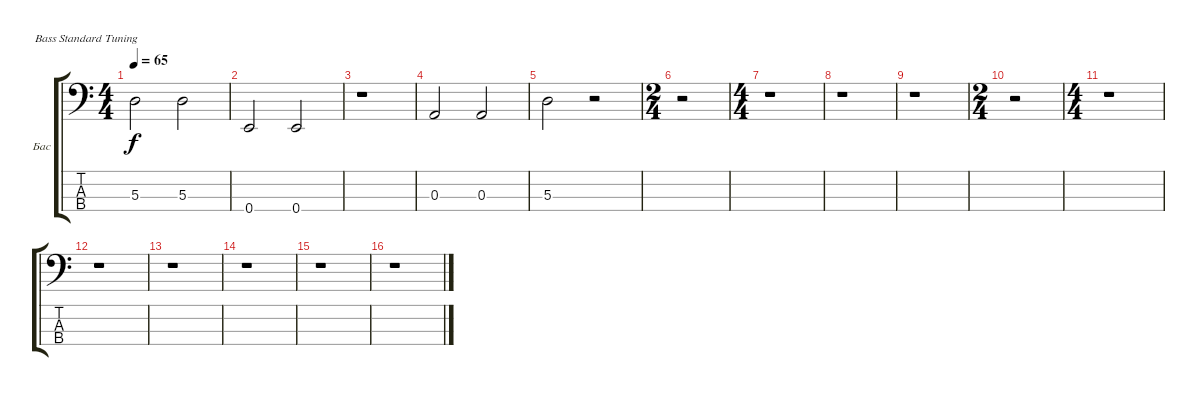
\bracketExtendMode groupsimilarinstruments
\firstSystemTrackNameOrientation horizontal
\otherSystemsTrackNameOrientation horizontal
\track ("Бас" "Бас") {instrument electricbassfinger}
\staff {score tabs}
\tuning (G2 D2 A1 E1)
\ts (4 4)
\tempo 65
\clef f4
\ks c
5.3.2{dy f} 5.3.2 |
0.4.2 0.4.2 |
r.1 |
0.3.2 0.3.2 |
5.3.2 r.2 |
\ts (2 4)
r.2 |
\ts (4 4)
r.1 |
r.1 |
r.1 |
\ts (2 4)
r.2 |
\ts (4 4)
r.1 |
r.1 |
r.1 |
r.1 |
r.1 |
r.1
